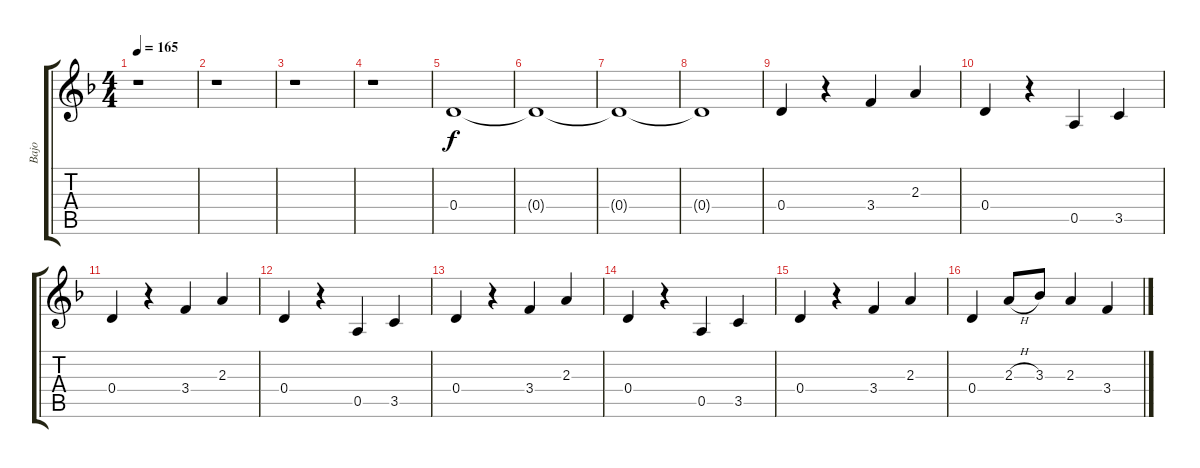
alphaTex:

\track ("Bajo" "Bajo") {instrument electricbassfinger}
\staff {score tabs}
\tuning (E4 B3 G3 D3 A2 E2) {hide}
\ts (4 4)
\tempo 165
\clef g2
\ks dminor
r.1{dy f instrument electricbassfinger} |
r.1 |
r.1 |
r.1 |
0.4.1 |
0.4{t}.1 |
0.4{t}.1 |
0.4{t}.1 |
0.4.4 r.4 3.4.4 2.3.4 |
0.4.4 r.4 0.5.4 3.5.4 |
0.4.4 r.4 3.4.4 2.3.4 |
0.4.4 r.4 0.5.4 3.5.4 |
0.4.4 r.4 3.4.4 2.3.4 |
0.4.4 r.4 0.5.4 3.5.4 |
0.4.4 r.4 3.4.4 2.3.4 |
0.4.4 2.3{h}.8 3.3.8 2.3.4 3.4.4
